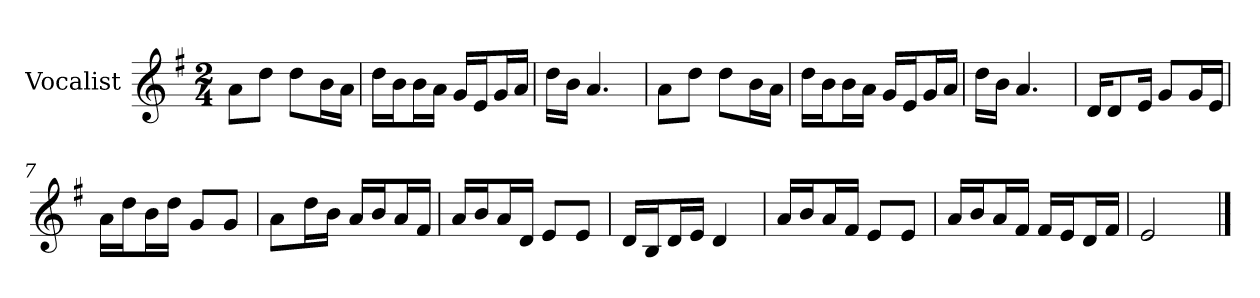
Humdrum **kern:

**kern
*part1
*staff1
*I"Vocalist
*k[f#]
*G:
*M2/4
=
8aL
8ddJ
8ddL
16bL
16aJJ
=1
16ddLL
16bJ
16bL
16aJJ
16gLL
16eJ
16gL
16aJJ
=2
16ddLL
16bJJ
4.a
=3
8aL
8ddJ
8ddL
16bL
16aJJ
=4
16ddLL
16bJ
16bL
16aJJ
16gLL
16eJ
16gL
16aJJ
=5
16ddLL
16bJJ
4.a
=6
16dKL
8d
16eJk
8gL
16gL
16eJJ
=7
16aLL
16ddJ
16bL
16ddJJ
8gL
8gJ
=8
8aL
16ddL
16bJJ
16aLL
16bJ
16aL
16f#JJ
=9
16aLL
16bJ
16aL
16dJJ
8eL
8eJ
=10
16dLL
16BJ
16dL
16eJJ
4d
=11
16aLL
16bJ
16aL
16f#JJ
8eL
8eJ
=12
16aLL
16bJ
16aL
16f#JJ
16f#LL
16eJ
16dL
16f#JJ
=13
2e
==
*-
